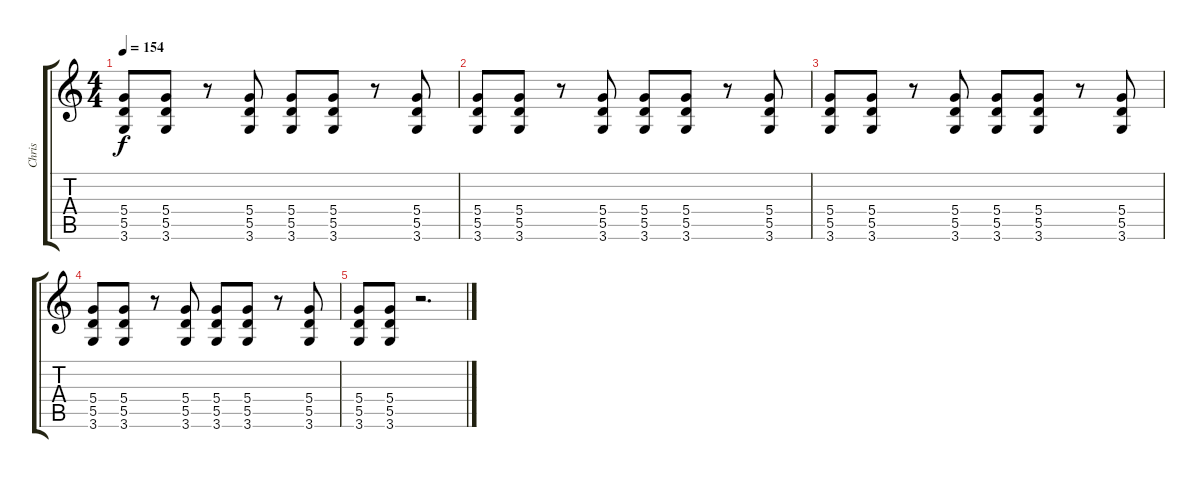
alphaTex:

\track ("Chris" "Chris") {instrument distortionguitar}
\staff {score tabs}
\tuning (E4 B3 G3 D3 A2 E2) {hide}
\ts (4 4)
\tempo 154
\clef g2
\ks c
(5.4 5.5 3.6).8{dy f} (5.4 5.5 3.6).8 r.8 (5.4 5.5 3.6).8 (5.4 5.5 3.6).8 (5.4 5.5 3.6).8 r.8 (5.4 5.5 3.6).8 |
(5.4 5.5 3.6).8 (5.4 5.5 3.6).8 r.8 (5.4 5.5 3.6).8 (5.4 5.5 3.6).8 (5.4 5.5 3.6).8 r.8 (5.4 5.5 3.6).8 |
(5.4 5.5 3.6).8 (5.4 5.5 3.6).8 r.8 (5.4 5.5 3.6).8 (5.4 5.5 3.6).8 (5.4 5.5 3.6).8 r.8 (5.4 5.5 3.6).8 |
(5.4 5.5 3.6).8 (5.4 5.5 3.6).8 r.8 (5.4 5.5 3.6).8 (5.4 5.5 3.6).8 (5.4 5.5 3.6).8 r.8 (5.4 5.5 3.6).8 |
(5.4 5.5 3.6).8 (5.4 5.5 3.6).8 r.2{d}
